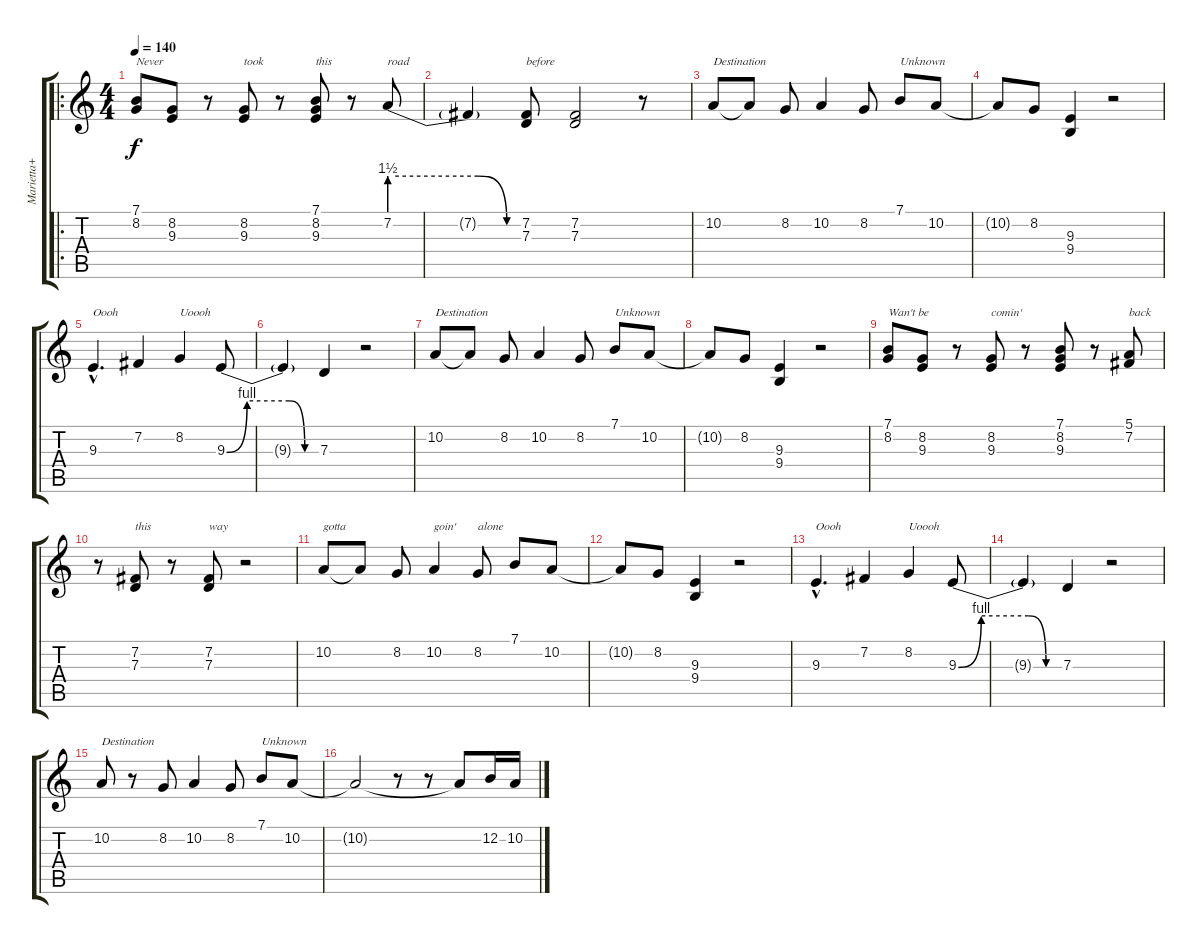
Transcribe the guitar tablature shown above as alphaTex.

\track ("Marietta+" "Marietta+") {instrument fx4atmosphere}
\staff {score tabs}
\tuning (E4 B3 G3 D3 A2 E2) {hide}
\ro
\ts (4 4)
\tempo 140
\clef g2
\ks c
(7.1 8.2).8{txt "Never" dy f instrument fx4atmosphere} (8.2 9.3).8 r.8 (8.2 9.3).8{txt "took"} r.8 (7.1 8.2 9.3).8{txt "this"} r.8 7.2{be (custom 0 6 40 6 53 0 60 0)}.8{txt "road"} |
7.2{t}.4 (7.2 7.3).8{txt "before"} (7.2 7.3).2 r.8 |
10.2.8{txt "Destination"} 10.2{t}.8 8.2.8 10.2.4 8.2.8 7.1.8{txt "Unknown"} 10.2.8 |
10.2{t}.8 8.2.8 (9.3 9.4).4 r.2 |
9.3{hac}.4{d txt "Oooh"} 7.2.4 8.2.4{txt "Uoooh"} 9.3{be (custom 0 0 13 4 40 4 50 0 60 0)}.8 |
9.3{t}.4 7.3.4 r.2 |
10.2.8{txt "Destination "} 10.2{t}.8 8.2.8 10.2.4 8.2.8 7.1.8{txt "Unknown"} 10.2.8 |
10.2{t}.8 8.2.8 (9.3 9.4).4 r.2 |
(7.1 8.2).8{txt "Wan't be"} (8.2 9.3).8 r.8 (8.2 9.3).8{txt "comin'"} r.8 (7.1 8.2 9.3).8 r.8 (5.1 7.2).8{txt "back"} |
r.8 (7.2 7.3).8{txt "this"} r.8 (7.2 7.3).8{txt "way"} r.2 |
10.2.8{txt "gotta"} 10.2{t}.8 8.2.8 10.2.4{txt "goin'"} 8.2.8{txt "alone"} 7.1.8 10.2.8 |
10.2{t}.8 8.2.8 (9.3 9.4).4 r.2 |
9.3{hac}.4{d txt "Oooh"} 7.2.4 8.2.4{txt "Uoooh"} 9.3{be (custom 0 0 13 4 40 4 50 0 60 0)}.8 |
9.3{t}.4 7.3.4 r.2 |
10.2.8{txt "Destination"} r.8 8.2.8 10.2.4 8.2.8 7.1.8{txt "Unknown"} 10.2.8 |
10.2{t}.2 r.8 r.8 10.2{t}.8 12.2.16 10.2.16
